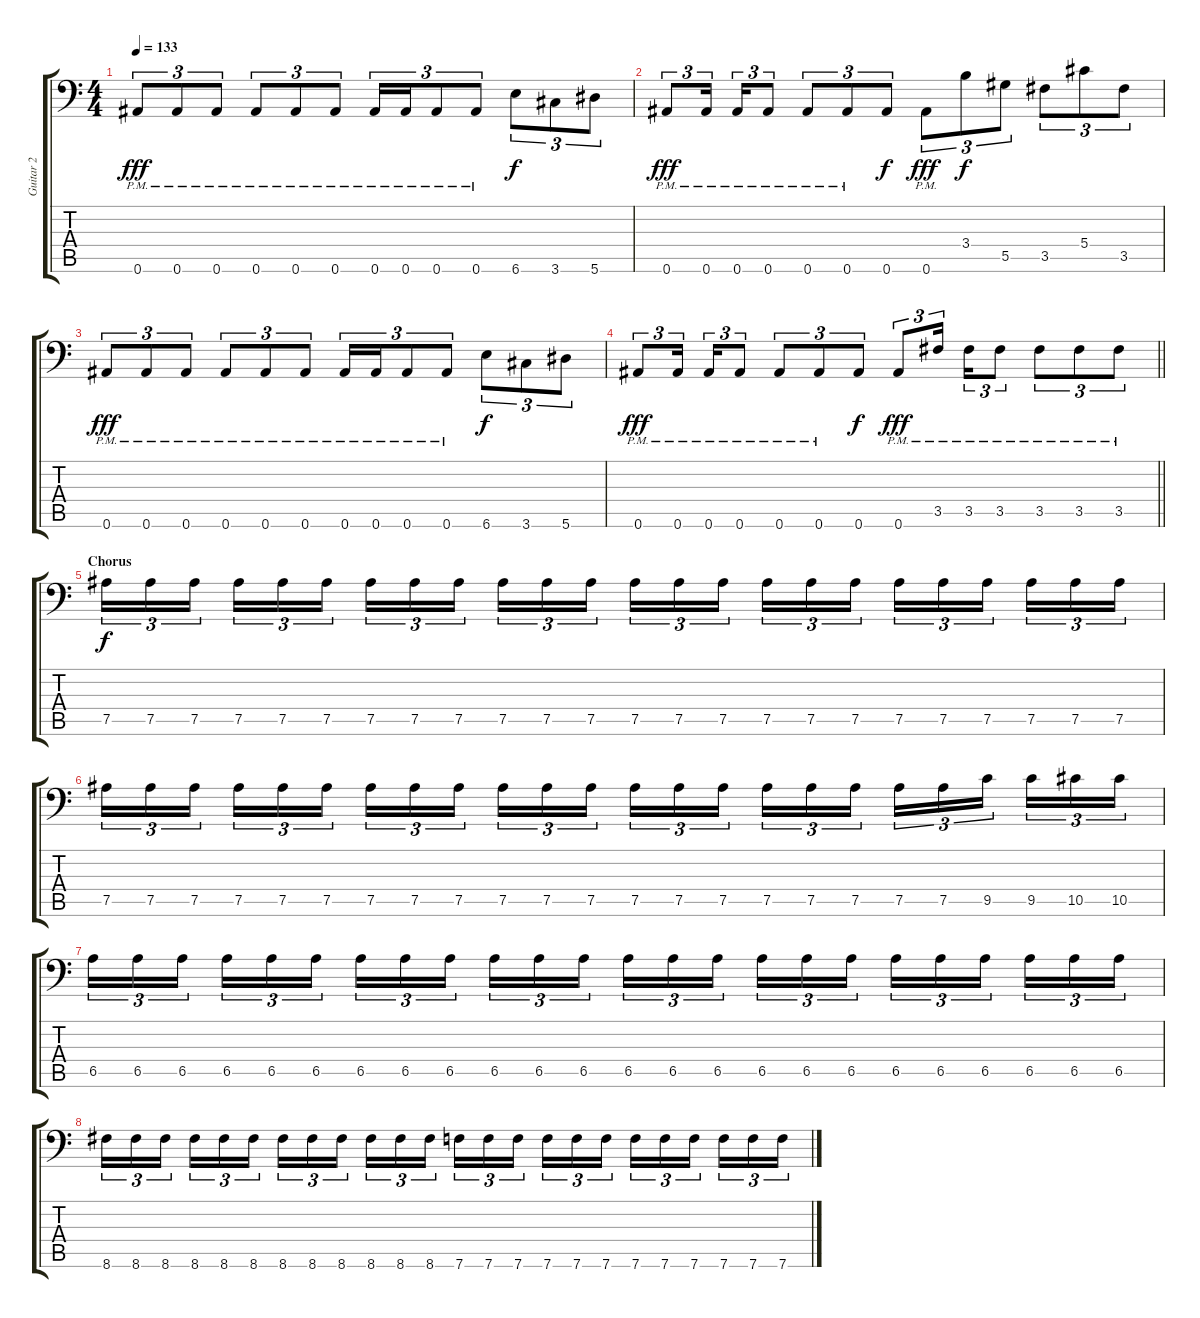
\track ("Guitar 2" "Guitar 2") {instrument distortionguitar}
\staff {score tabs}
\tuning (Bb3 F3 Db3 Ab2 Eb2 Bb1) {hide}
\ts (4 4)
\tempo 133
\clef f4
\ks c
0.6{pm}.8{tu (3 2) dy fff} 0.6{pm}.8{tu (3 2)} 0.6{pm}.8{tu (3 2)} 0.6{pm}.8{tu (3 2)} 0.6{pm}.8{tu (3 2)} 0.6{pm}.8{tu (3 2)} 0.6{pm}.16{tu (3 2)} 0.6{pm}.16{tu (3 2)} 0.6{pm}.8{tu (3 2)} 0.6{pm}.8{tu (3 2)} 6.6.8{tu (3 2) dy f} 3.6.8{tu (3 2)} 5.6.8{tu (3 2)} |
0.6{pm}.8{tu (3 2) dy fff} 0.6{pm}.16{tu (3 2) beam splitsecondary} 0.6{pm}.16{tu (3 2)} 0.6{pm}.8{tu (3 2)} 0.6{pm}.8{tu (3 2)} 0.6{pm}.8{tu (3 2)} 0.6.8{tu (3 2) dy f} 0.6{pm}.8{tu (3 2) dy fff} 3.4.8{tu (3 2) dy f} 5.5.8{tu (3 2)} 3.5.8{tu (3 2)} 5.4.8{tu (3 2)} 3.5.8{tu (3 2)} |
0.6{pm}.8{tu (3 2) dy fff} 0.6{pm}.8{tu (3 2)} 0.6{pm}.8{tu (3 2)} 0.6{pm}.8{tu (3 2)} 0.6{pm}.8{tu (3 2)} 0.6{pm}.8{tu (3 2)} 0.6{pm}.16{tu (3 2)} 0.6{pm}.16{tu (3 2)} 0.6{pm}.8{tu (3 2)} 0.6{pm}.8{tu (3 2)} 6.6.8{tu (3 2) dy f} 3.6.8{tu (3 2)} 5.6.8{tu (3 2)} |
\barLineRight lightlight
0.6{pm}.8{tu (3 2) dy fff} 0.6{pm}.16{tu (3 2) beam splitsecondary} 0.6{pm}.16{tu (3 2)} 0.6{pm}.8{tu (3 2)} 0.6{pm}.8{tu (3 2)} 0.6{pm}.8{tu (3 2)} 0.6.8{tu (3 2) dy f} 0.6{pm}.8{tu (3 2) dy fff} 3.5{pm}.16{tu (3 2) beam splitsecondary} 3.5{pm}.16{tu (3 2)} 3.5{pm}.8{tu (3 2)} 3.5{pm}.8{tu (3 2)} 3.5{pm}.8{tu (3 2)} 3.5{pm}.8{tu (3 2)} |
\section ("" "Chorus")
7.5.16{tu (3 2) dy f} 7.5.16{tu (3 2)} 7.5.16{tu (3 2) beam splitsecondary} 7.5.16{tu (3 2)} 7.5.16{tu (3 2)} 7.5.16{tu (3 2)} 7.5.16{tu (3 2)} 7.5.16{tu (3 2)} 7.5.16{tu (3 2) beam splitsecondary} 7.5.16{tu (3 2)} 7.5.16{tu (3 2)} 7.5.16{tu (3 2)} 7.5.16{tu (3 2)} 7.5.16{tu (3 2)} 7.5.16{tu (3 2) beam splitsecondary} 7.5.16{tu (3 2)} 7.5.16{tu (3 2)} 7.5.16{tu (3 2)} 7.5.16{tu (3 2)} 7.5.16{tu (3 2)} 7.5.16{tu (3 2) beam splitsecondary} 7.5.16{tu (3 2)} 7.5.16{tu (3 2)} 7.5.16{tu (3 2)} |
7.5.16{tu (3 2)} 7.5.16{tu (3 2)} 7.5.16{tu (3 2) beam splitsecondary} 7.5.16{tu (3 2)} 7.5.16{tu (3 2)} 7.5.16{tu (3 2)} 7.5.16{tu (3 2)} 7.5.16{tu (3 2)} 7.5.16{tu (3 2) beam splitsecondary} 7.5.16{tu (3 2)} 7.5.16{tu (3 2)} 7.5.16{tu (3 2)} 7.5.16{tu (3 2)} 7.5.16{tu (3 2)} 7.5.16{tu (3 2) beam splitsecondary} 7.5.16{tu (3 2)} 7.5.16{tu (3 2)} 7.5.16{tu (3 2)} 7.5.16{tu (3 2)} 7.5.16{tu (3 2)} 9.5.16{tu (3 2) beam splitsecondary} 9.5.16{tu (3 2)} 10.5.16{tu (3 2)} 10.5.16{tu (3 2)} |
6.5.16{tu (3 2)} 6.5.16{tu (3 2)} 6.5.16{tu (3 2) beam splitsecondary} 6.5.16{tu (3 2)} 6.5.16{tu (3 2)} 6.5.16{tu (3 2)} 6.5.16{tu (3 2)} 6.5.16{tu (3 2)} 6.5.16{tu (3 2) beam splitsecondary} 6.5.16{tu (3 2)} 6.5.16{tu (3 2)} 6.5.16{tu (3 2)} 6.5.16{tu (3 2)} 6.5.16{tu (3 2)} 6.5.16{tu (3 2) beam splitsecondary} 6.5.16{tu (3 2)} 6.5.16{tu (3 2)} 6.5.16{tu (3 2)} 6.5.16{tu (3 2)} 6.5.16{tu (3 2)} 6.5.16{tu (3 2) beam splitsecondary} 6.5.16{tu (3 2)} 6.5.16{tu (3 2)} 6.5.16{tu (3 2)} |
8.6.16{tu (3 2)} 8.6.16{tu (3 2)} 8.6.16{tu (3 2) beam splitsecondary} 8.6.16{tu (3 2)} 8.6.16{tu (3 2)} 8.6.16{tu (3 2)} 8.6.16{tu (3 2)} 8.6.16{tu (3 2)} 8.6.16{tu (3 2) beam splitsecondary} 8.6.16{tu (3 2)} 8.6.16{tu (3 2)} 8.6.16{tu (3 2)} 7.6.16{tu (3 2)} 7.6.16{tu (3 2)} 7.6.16{tu (3 2) beam splitsecondary} 7.6.16{tu (3 2)} 7.6.16{tu (3 2)} 7.6.16{tu (3 2)} 7.6.16{tu (3 2)} 7.6.16{tu (3 2)} 7.6.16{tu (3 2) beam splitsecondary} 7.6.16{tu (3 2)} 7.6.16{tu (3 2)} 7.6.16{tu (3 2)}
